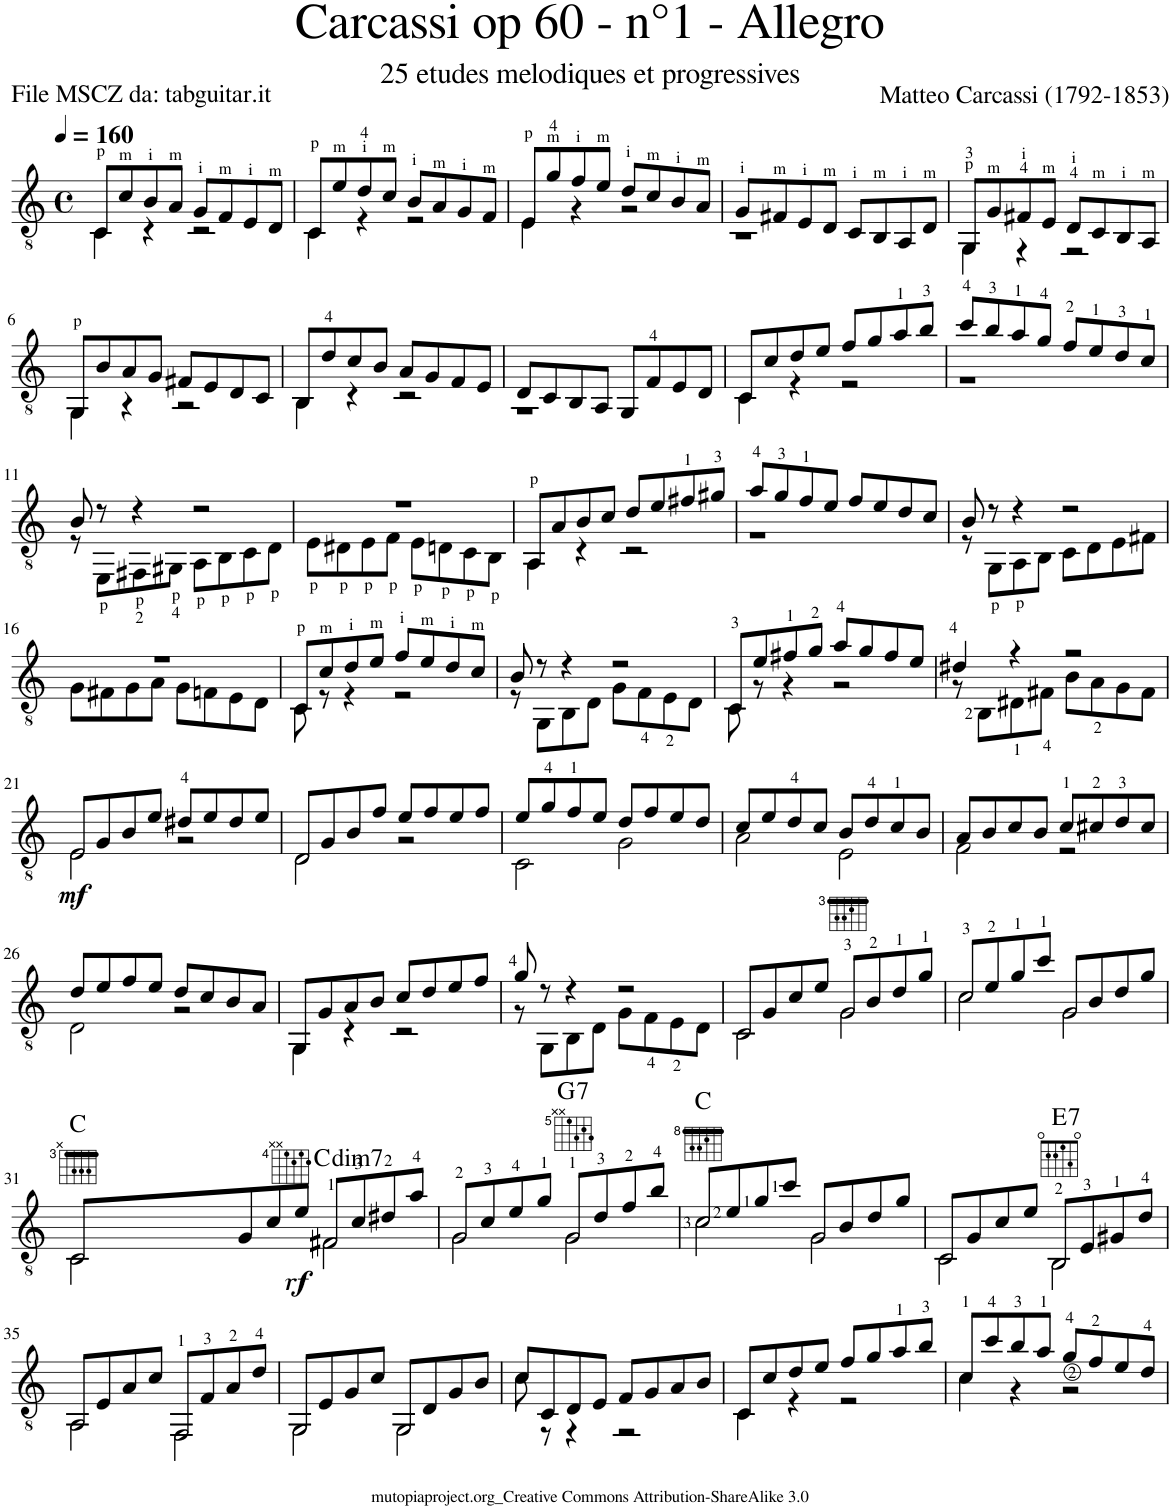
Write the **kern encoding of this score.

**kern	**dynam	**harte
*part1	*part1	*part1
*staff1	*staff1	*
*I"Guitar	*	*
*I'Guit.	*	*
*clefGv2	*	*
*k[]	*	*
*M4/4	*	*
*met(c)	*	*
*MM160	*	*
=1	=1	=1
*^	*	*
8C/L	4C\	.	.
8c/	.	.	.
8B/	4r	.	.
8A/J	.	.	.
8G/L	2r	.	.
8F/	.	.	.
8E/	.	.	.
8D/J	.	.	.
=2	=2	=2	=2
8C/L	4C\	.	.
8e/	.	.	.
8d/	4r	.	.
8c/J	.	.	.
8B/L	2r	.	.
8A/	.	.	.
8G/	.	.	.
8F/J	.	.	.
=3	=3	=3	=3
8E/L	4E\	.	.
8g/	.	.	.
8f/	4r	.	.
8e/J	.	.	.
8d/L	2r	.	.
8c/	.	.	.
8B/	.	.	.
8A/J	.	.	.
=4	=4	=4	=4
8G/L	1r	.	.
8F#X/	.	.	.
8E/	.	.	.
8D/J	.	.	.
8C/L	.	.	.
8BB/	.	.	.
8AA/	.	.	.
8D/J	.	.	.
=5	=5	=5	=5
8GG/L	4GG\	.	.
8G/	.	.	.
8F#X/	4r	.	.
8E/J	.	.	.
8D/L	2r	.	.
8C/	.	.	.
8BB/	.	.	.
8AA/J	.	.	.
!!LO:LB:g=z	!!
=6	=6	=6	=6
8GG/L	4GG\	.	.
8B/	.	.	.
8A/	4r	.	.
8G/J	.	.	.
8F#X/L	2r	.	.
8E/	.	.	.
8D/	.	.	.
8C/J	.	.	.
=7	=7	=7	=7
8BB/L	4BB\	.	.
8d/	.	.	.
8c/	4r	.	.
8B/J	.	.	.
8A/L	2r	.	.
8G/	.	.	.
8F/	.	.	.
8E/J	.	.	.
=8	=8	=8	=8
8D/L	1r	.	.
8C/	.	.	.
8BB/	.	.	.
8AA/J	.	.	.
8GG/L	.	.	.
8F/	.	.	.
8E/	.	.	.
8D/J	.	.	.
=9	=9	=9	=9
8C/L	4C\	.	.
8c/	.	.	.
8d/	4r	.	.
8e/J	.	.	.
8f/L	2r	.	.
8g/	.	.	.
8a/	.	.	.
8b/J	.	.	.
=10	=10	=10	=10
8cc/L	1r	.	.
8b/	.	.	.
8a/	.	.	.
8g/J	.	.	.
8f/L	.	.	.
8e/	.	.	.
8d/	.	.	.
8c/J	.	.	.
!!LO:LB:g=z	!!
=11	=11	=11	=11
8B/	8r	.	.
8r	8EE\L	.	.
4r	8FF#X\	.	.
.	8GG#X\J	.	.
2r	8AA\L	.	.
.	8BB\	.	.
.	8C\	.	.
.	8D\J	.	.
=12	=12	=12	=12
1r	8E\L	.	.
.	8D#X\	.	.
.	8E\	.	.
.	8F\J	.	.
.	8E\L	.	.
.	8Dn\	.	.
.	8C\	.	.
.	8BB\J	.	.
=13	=13	=13	=13
8AA/L	4AA\	.	.
8A/	.	.	.
8B/	4r	.	.
8c/J	.	.	.
8d/L	2r	.	.
8e/	.	.	.
8f#X/	.	.	.
8g#X/J	.	.	.
=14	=14	=14	=14
8a/L	1r	.	.
8g/	.	.	.
8f/	.	.	.
8e/J	.	.	.
8f/L	.	.	.
8e/	.	.	.
8d/	.	.	.
8c/J	.	.	.
=15	=15	=15	=15
8B/	8r	.	.
8r	8GG\L	.	.
4r	8AA\	.	.
.	8BB\J	.	.
2r	8C\L	.	.
.	8D\	.	.
.	8E\	.	.
.	8F#X\J	.	.
!!LO:LB:g=z	!!
=16	=16	=16	=16
1r	8G\L	.	.
.	8F#X\	.	.
.	8G\	.	.
.	8A\J	.	.
.	8G\L	.	.
.	8Fn\	.	.
.	8E\	.	.
.	8D\J	.	.
=17	=17	=17	=17
8C/L	8C\	.	.
8c/	8r	.	.
8d/	4r	.	.
8e/J	.	.	.
8f/L	2r	.	.
8e/	.	.	.
8d/	.	.	.
8c/J	.	.	.
=18	=18	=18	=18
8B/	8r	.	.
8r	8GG\L	.	.
4r	8BB\	.	.
.	8D\J	.	.
2r	8G\L	.	.
.	8F\	.	.
.	8E\	.	.
.	8D\J	.	.
=19	=19	=19	=19
8C/L	8C\	.	.
8e/	8r	.	.
8f#X/	4r	.	.
8g/J	.	.	.
8a/L	2r	.	.
8g/	.	.	.
8f#/	.	.	.
8e/J	.	.	.
=20	=20	=20	=20
4d#X/	8r	.	.
.	8BB\L	.	.
4r	8D#X\	.	.
.	8F#X\J	.	.
2r	8B\L	.	.
.	8A\	.	.
.	8G\	.	.
.	8F#\J	.	.
!!LO:LB:g=z	!!
=21	=21	=21	=21
!LO:N:head=open	!	!LO:DY:b	!
8E/L	2E\	mf	.
8G/	.	.	.
8B/	.	.	.
8e/J	.	.	.
8d#X/L	2r	.	.
8e/	.	.	.
8d#/	.	.	.
8e/J	.	.	.
=22	=22	=22	=22
!LO:N:head=open	!	!	!
8D/L	2D\	.	.
8G/	.	.	.
8B/	.	.	.
8f/J	.	.	.
8e/L	2r	.	.
8f/	.	.	.
8e/	.	.	.
8f/J	.	.	.
=23	=23	=23	=23
8e/L	2C\	.	.
8g/	.	.	.
8f/	.	.	.
8e/J	.	.	.
8d/L	2G\	.	.
8f/	.	.	.
8e/	.	.	.
8d/J	.	.	.
=24	=24	=24	=24
8c/L	2A\	.	.
8e/	.	.	.
8d/	.	.	.
8c/J	.	.	.
8B/L	2E\	.	.
8d/	.	.	.
8c/	.	.	.
8B/J	.	.	.
=25	=25	=25	=25
8A/L	2F\	.	.
8B/	.	.	.
8c/	.	.	.
8B/J	.	.	.
8c/L	2r	.	.
8c#X/	.	.	.
8d/	.	.	.
8c#/J	.	.	.
!!LO:LB:g=z	!!
=26	=26	=26	=26
8d/L	2D\	.	.
8e/	.	.	.
8f/	.	.	.
8e/J	.	.	.
8d/L	2r	.	.
8c/	.	.	.
8B/	.	.	.
8A/J	.	.	.
=27	=27	=27	=27
8GG/L	4GG\	.	.
8G/	.	.	.
8A/	4r	.	.
8B/J	.	.	.
8c/L	2r	.	.
8d/	.	.	.
8e/	.	.	.
8f/J	.	.	.
=28	=28	=28	=28
8g/	8r	.	.
8r	8GG\L	.	.
4r	8BB\	.	.
.	8D\J	.	.
2r	8G\L	.	.
.	8F\	.	.
.	8E\	.	.
.	8D\J	.	.
=29	=29	=29	=29
!LO:N:head=open	!	!	!
8C/L	2C\	.	.
8G/	.	.	.
8c/	.	.	.
8e/J	.	.	.
!LO:N:head=open	!	!	!
8G/L	2G\	.	.
8B/	.	.	.
8d/	.	.	.
8g/J	.	.	.
=30	=30	=30	=30
!LO:N:head=open	!	!	!
8c/L	2c\	.	.
8e/	.	.	.
8g/	.	.	.
8cc/J	.	.	.
!LO:N:head=open	!	!	!
8G/L	2G\	.	.
8B/	.	.	.
8d/	.	.	.
8g/J	.	.	.
!!LO:LB:g=z	!!
=31	=31	=31	=31
!LO:N:head=open	!	!	!
8C/L	2C\	.	C:maj
!	!	!	!LO:H:kt=dim7
8G/	.	.	C:dim7
8c/	.	.	.
!	!	!LO:DY:b	!
8e/J	.	rf	.
!LO:N:head=open	!	!	!
8F#X/L	2F#\	.	.
8c/	.	.	.
8d#X/	.	.	.
8a/J	.	.	.
=32	=32	=32	=32
!LO:N:head=open	!	!	!
8G/L	2G\	.	.
8c/	.	.	.
8e/	.	.	.
8g/J	.	.	.
!LO:N:head=open	!	!	!LO:H:kt=7
8G/L	2G\	.	G:7
8d/	.	.	.
8f/	.	.	.
8b/J	.	.	.
=33	=33	=33	=33
!LO:N:head=open	!	!	!
8c/L	2c\	.	C:maj
8e/	.	.	.
8g/	.	.	.
8cc/J	.	.	.
!LO:N:head=open	!	!	!
8G/L	2G\	.	.
8B/	.	.	.
8d/	.	.	.
8g/J	.	.	.
=34	=34	=34	=34
!LO:N:head=open	!	!	!
8C/L	2C\	.	.
8G/	.	.	.
8c/	.	.	.
8e/J	.	.	.
!LO:N:head=open	!	!	!LO:H:kt=7
8BB/L	2BB\	.	E:7
8E/	.	.	.
8G#X/	.	.	.
8d/J	.	.	.
!!LO:LB:g=z	!!
=35	=35	=35	=35
!LO:N:head=open	!	!	!
8AA/L	2AA\	.	.
8E/	.	.	.
8A/	.	.	.
8c/J	.	.	.
!LO:N:head=open	!	!	!
8FF/L	2FF\	.	.
8F/	.	.	.
8A/	.	.	.
8d/J	.	.	.
=36	=36	=36	=36
!LO:N:head=open	!	!	!
8GG/L	2GG\	.	.
8E/	.	.	.
8G/	.	.	.
8c/J	.	.	.
!LO:N:head=open	!	!	!
8GG/L	2GG\	.	.
8D/	.	.	.
8G/	.	.	.
8B/J	.	.	.
=37	=37	=37	=37
8c/L	8c\	.	.
8C/	8r	.	.
8D/	4r	.	.
8E/J	.	.	.
8F/L	2r	.	.
8G/	.	.	.
8A/	.	.	.
8B/J	.	.	.
=38	=38	=38	=38
8C/L	4C\	.	.
8c/	.	.	.
8d/	4r	.	.
8e/J	.	.	.
8f/L	2r	.	.
8g/	.	.	.
8a/	.	.	.
8b/J	.	.	.
=39	=39	=39	=39
8c/L	4c\	.	.
8cc/	.	.	.
8b/	4r	.	.
8a/J	.	.	.
8g/L	2r	.	.
8f/	.	.	.
8e/	.	.	.
8d/J	.	.	.
*v	*v	*	*
=	=	=
*-	*-	*-
